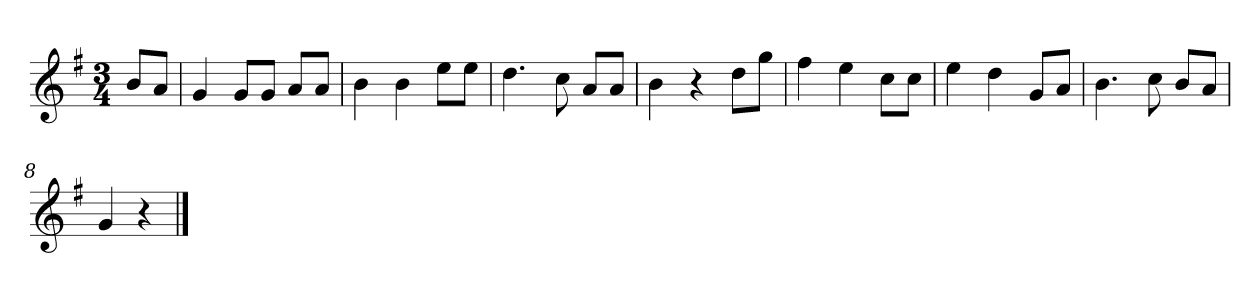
**kern
*part1
*staff1
*k[f#]
*M3/4
*MM120
=
8bL
8aJ
=1
4g
8gL
8gJ
8aL
8aJ
=2
4b
4b
8eeL
8eeJ
=3
4.dd
8cc
8aL
8aJ
=4
4b
4r
8ddL
8ggJ
=5
4ff#
4ee
8ccL
8ccJ
=6
4ee
4dd
8gL
8aJ
=7
4.b
8cc
8bL
8aJ
=8
4g
4r
==
*-
